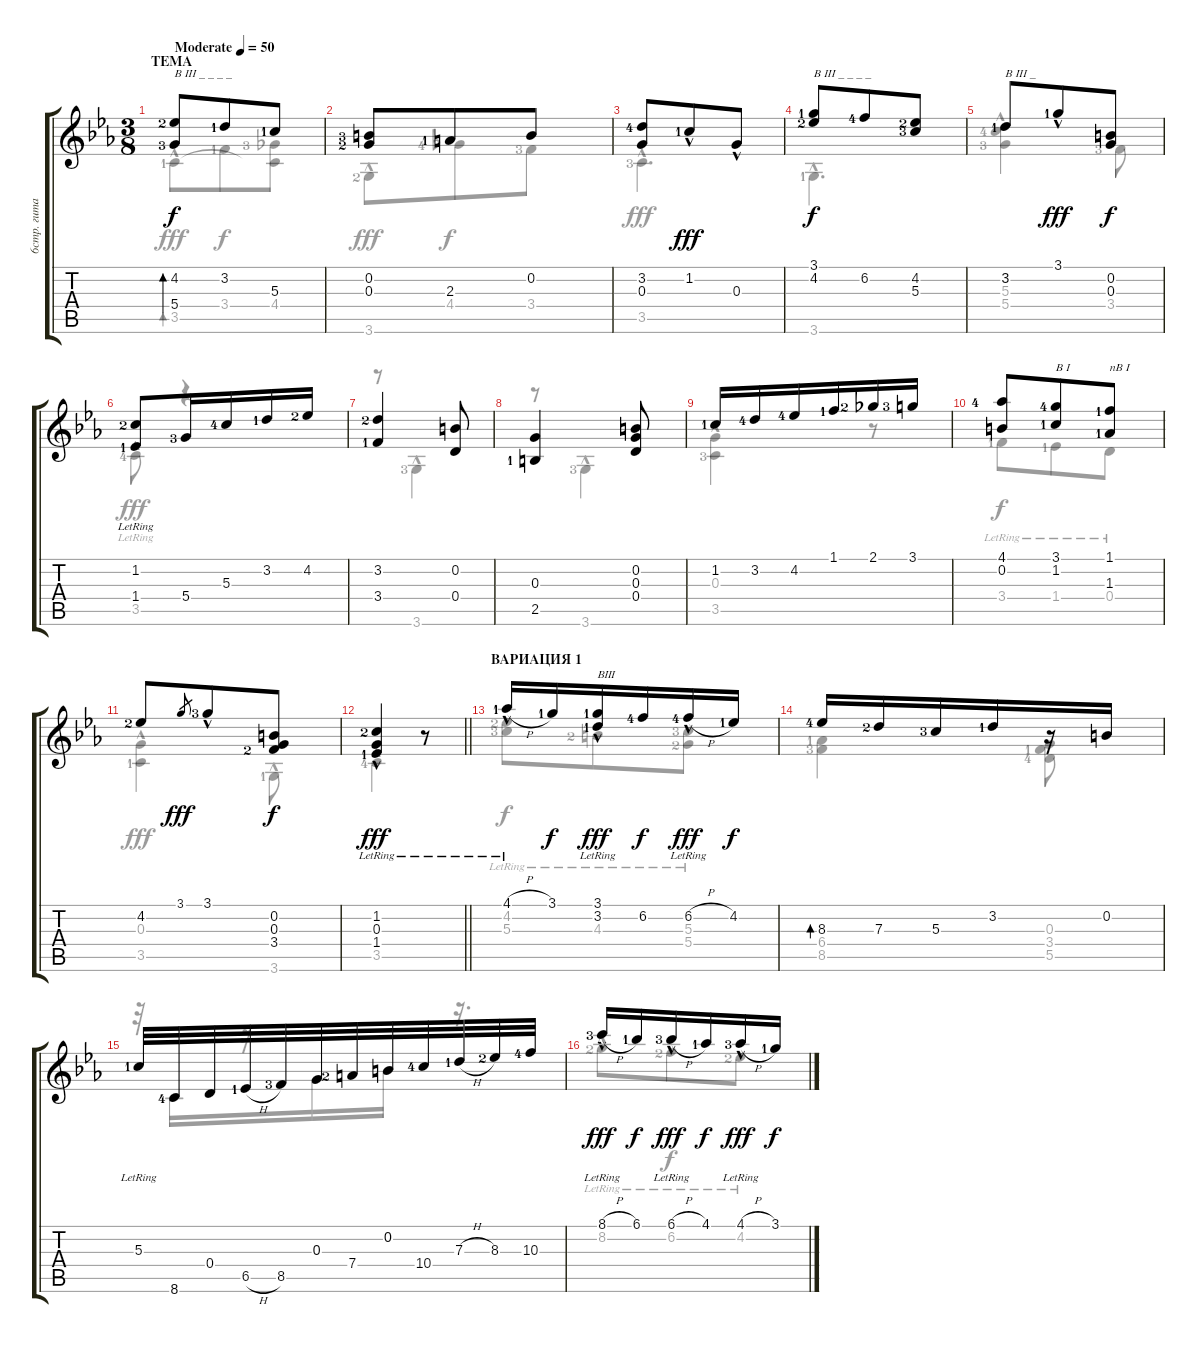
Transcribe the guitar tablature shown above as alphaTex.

\track ("6стр. гитара" "6стр. гита") {instrument acousticguitarnylon}
\staff {score tabs}
\tuning (E4 B3 G3 D3 A2 E2) {hide}
\voice
\ts (3 8)
\section ("" "ТЕМА")
\tempo (50 "Moderate")
\clef g2
\ks cminor
(4.2{lf 3} 5.4{lf 4}).8{bd 480 txt "В ІІI _ _ _ _" dy f instrument acousticguitarnylon} 3.2{lf 2}.8 5.3{lf 2}.8 |
(0.2{lf 4} 0.3{lf 3}).8 2.3{lf 2}.8 0.2.8 |
(3.2{lf 5} 0.3).8 1.2{hac lf 2}.8{dy fff} 0.3{hac}.8 |
(3.1{lf 2} 4.2{lf 3}).8{txt "В ІІI _ _ _ _" dy f} 6.2{lf 5}.8 (4.2{lf 3} 5.3{lf 4}).8 |
3.2{lf 2}.8{txt "В ІІI _ "} 3.1{hac lf 2}.8{dy fff} (0.2 0.3).8{dy f} |
(1.2{lr lf 3} 1.4{lf 2}).8 5.4{lf 4}.16 5.3{lf 5}.16 3.2{lf 2}.16 4.2{lf 3}.16 |
(3.2{lf 3} 3.4{lf 2}).4 (0.2 0.4).8 |
(0.3 2.5{lf 2}).4 (0.2 0.3 0.4).8 |
1.2{lf 2}.16 3.2{lf 5}.16 4.2{lf 5}.16 1.1{lf 2}.16 2.1{lf 3}.16 3.1{lf 4}.16 |
(4.1{lf 5} 0.2).8 (3.1{lf 5} 1.2{lf 2}).8{txt "В І"} (1.1{lf 2} 1.3{lf 2}).8{txt "пВ І"} |
4.2{lf 3}.8 3.1.8{gr dy fff} 3.1{hac lf 4}.8 (0.2 0.3 3.4{lf 3}).8{dy f} |
\barLineRight lightlight
(1.2{hac lr lf 3} 0.3 1.4{hac lr lf 2}).4{dy fff} r.8 |
\section ("" "ВАРИАЦИЯ 1")
4.1{h hac lr lf 2}.16 3.1{lf 2}.16{dy f} (3.1{hac lr lf 2} 3.2{lf 2}).16{txt "BIII" dy fff} 6.2{lf 5}.16{dy f} 6.2{h hac lr lf 5}.16{dy fff} 4.2{lf 2}.16{dy f} |
8.3{lf 5}.16{bd 480} 7.3{lf 3}.16 5.3{lf 4}.16 3.2{lf 2}.16 r.16 0.2.16 |
5.3{lr lf 2}.32 8.6{lf 5}.32 0.4.32 6.5{h lf 2}.32 8.5{lf 4}.32 0.3.32 7.4{lf 3}.32 0.2.32 10.4{lf 5}.32 7.3{h lf 2}.32 8.3{lf 3}.32 10.3{lf 5}.32 |
8.1{h hac lr lf 4}.16{dy fff} 6.1{lf 2}.16{dy f} 6.1{h hac lr lf 4}.16{dy fff} 4.1{lf 2}.16{dy f} 4.1{h hac lr lf 4}.16{dy fff} 3.1{lf 2}.16{dy f}
\voice
\clef g2
\ottava regular
\simile none
\ks cminor
3.5{hac lf 2}.8{bd 480 dy fff} 3.4{lf 2}.8{dy f} (4.4{lf 4} 3.5{t}).8 |
3.6{hac lf 3}.8{dy fff} 4.4{lf 5}.8{dy f} 3.4{lf 4}.8 |
3.5{hac lf 4}.4{d dy fff} |
3.6{hac lf 2}.4{d} |
(3.2 5.3{lf 5} 5.4{hac lf 4}).4 3.4{lf 4}.8{dy f} |
3.5{hac lr lf 5}.8{dy fff} r.4 |
r.8 3.6{hac lf 4}.4 |
r.8 3.6{hac lf 4}.4 |
(0.3 3.5{hac lf 4}).4 r.8 |
3.4{lr lf 2}.8{dy f} 1.4{lr lf 2}.8 0.4{lr}.8 |
(0.3 3.5{hac lf 2}).4{dy fff} 3.6{hac lf 2}.8 |
\barLineRight lightlight
3.5{hac lf 5}.4 r.8 |
(4.2{lr lf 3} 5.3{lr lf 4}).8{dy f} 4.3{lr lf 3}.8 (5.3{lr lf 4} 5.4{lr lf 3}).8 |
(6.4{lf 2} 8.5{lf 4}).4 (0.3 3.4{lf 2} 5.5{lf 5}).8 |
r.32 8.6.16 r.16 0.3.16 0.2.16 r.16{d} |
8.2{hac lr lf 3}.8{dy fff} 6.2{lr lf 3}.8{dy f} 4.2{lr lf 3}.8
